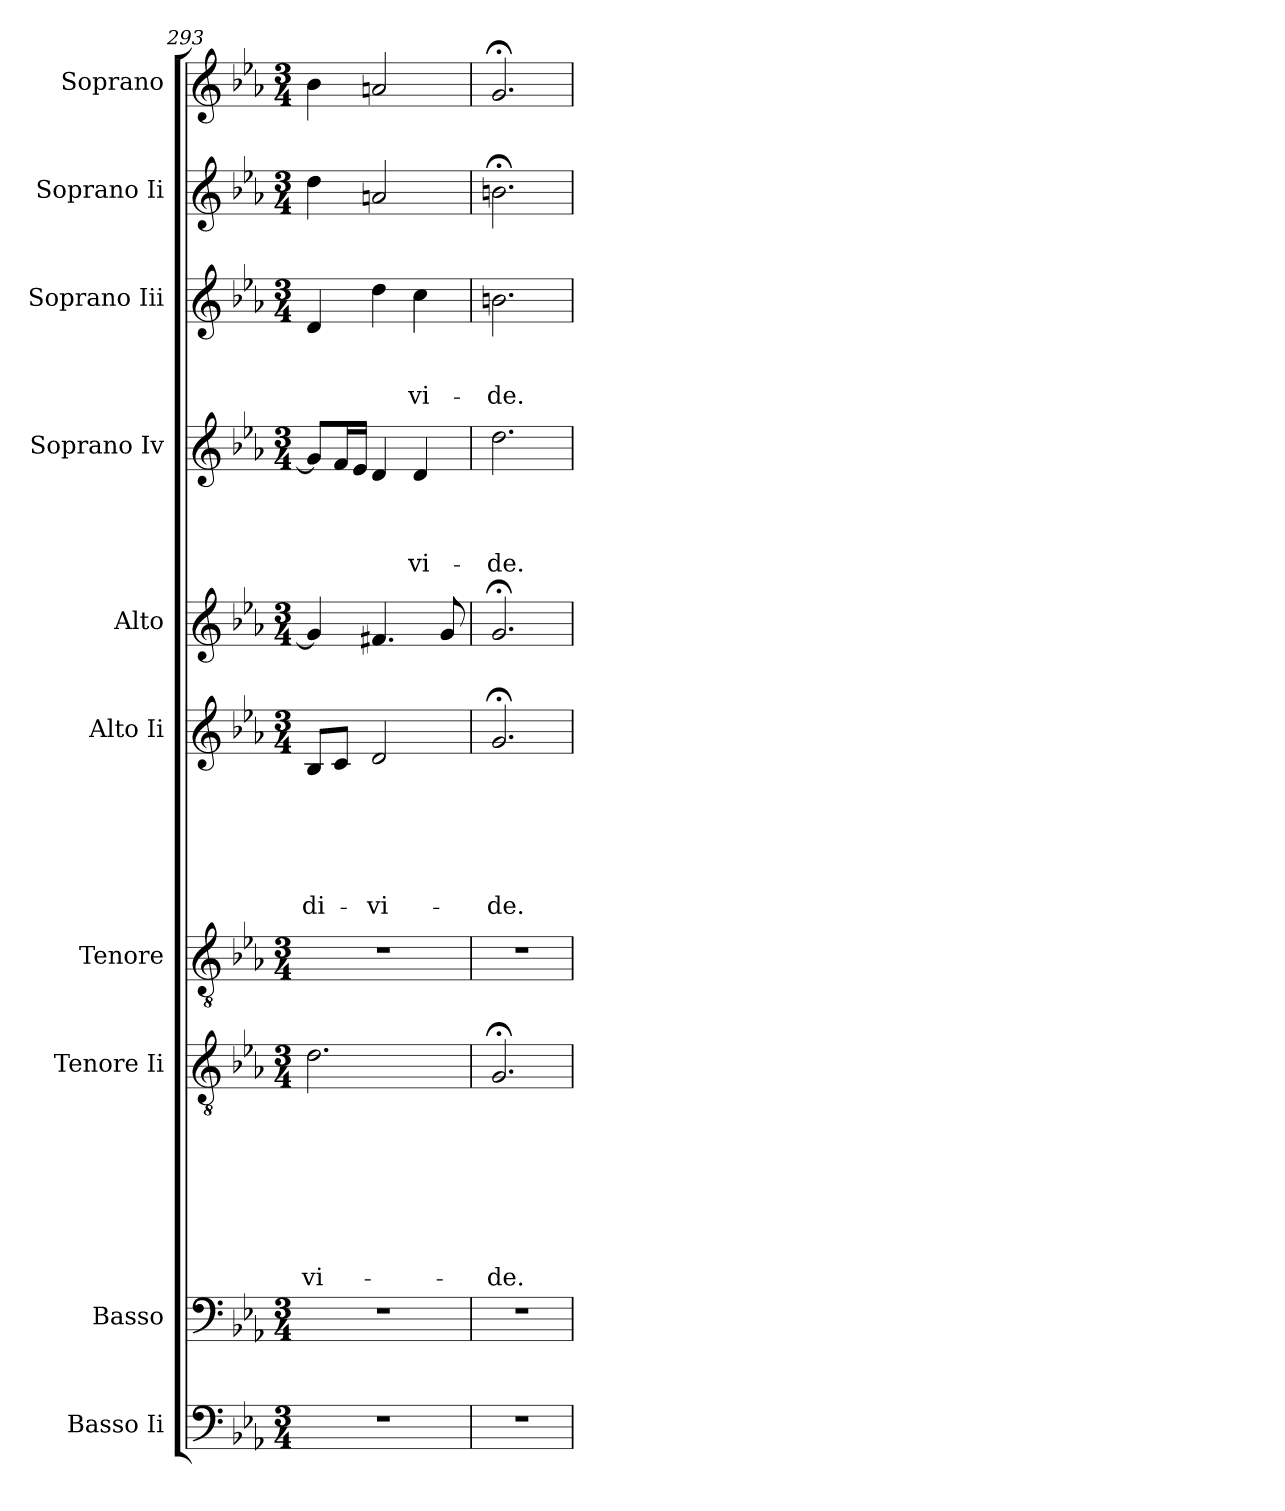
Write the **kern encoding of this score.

**kern	**kern	**kern	**text	**text	**text	**text	**text	**text	**text	**text	**kern	**kern	**text	**text	**text	**text	**text	**text	**kern	**kern	**text	**text	**text	**text	**kern	**text	**text	**text	**kern	**kern
*part10	*part9	*part8	*part8	*part8	*part8	*part8	*part8	*part8	*part8	*part8	*part7	*part6	*part6	*part6	*part6	*part6	*part6	*part6	*part5	*part4	*part4	*part4	*part4	*part4	*part3	*part3	*part3	*part3	*part2	*part1
*staff10	*staff9	*staff8	*staff8	*staff8	*staff8	*staff8	*staff8	*staff8	*staff8	*staff8	*staff7	*staff6	*staff6	*staff6	*staff6	*staff6	*staff6	*staff6	*staff5	*staff4	*staff4	*staff4	*staff4	*staff4	*staff3	*staff3	*staff3	*staff3	*staff2	*staff1
*I"Basso Ii	*I"Basso	*I"Tenore Ii	*	*	*	*	*	*	*	*	*I"Tenore	*I"Alto Ii	*	*	*	*	*	*	*I"Alto	*I"Soprano Iv	*	*	*	*	*I"Soprano Iii	*	*	*	*I"Soprano Ii	*I"Soprano
*clefF4	*clefF4	*clefGv2	*	*	*	*	*	*	*	*	*clefGv2	*clefG2	*	*	*	*	*	*	*clefG2	*clefG2	*	*	*	*	*clefG2	*	*	*	*clefG2	*clefG2
*k[b-e-a-]	*k[b-e-a-]	*k[b-e-a-]	*	*	*	*	*	*	*	*	*k[b-e-a-]	*k[b-e-a-]	*	*	*	*	*	*	*k[b-e-a-]	*k[b-e-a-]	*	*	*	*	*k[b-e-a-]	*	*	*	*k[b-e-a-]	*k[b-e-a-]
*E-:	*E-:	*E-:	*	*	*	*	*	*	*	*	*E-:	*E-:	*	*	*	*	*	*	*E-:	*E-:	*	*	*	*	*E-:	*	*	*	*E-:	*E-:
*M3/4	*M3/4	*M3/4	*	*	*	*	*	*	*	*	*M3/4	*M3/4	*	*	*	*	*	*	*M3/4	*M3/4	*	*	*	*	*M3/4	*	*	*	*M3/4	*M3/4
=293	=293	=293	=293	=293	=293	=293	=293	=293	=293	=293	=293	=293	=293	=293	=293	=293	=293	=293	=293	=293	=293	=293	=293	=293	=293	=293	=293	=293	=293	=293
!LO:N:vis=1	!LO:N:vis=1	!	!	!	!	!	!	!	!	!LO:LY:b	!LO:N:vis=1	!	!	!	!	!	!	!LO:LY:b	!	!	!	!	!	!	!	!	!	!	!	!
2.r	2.r	2.d\	.	.	.	.	.	.	.	-vi-	2.r	8B-/L	.	.	.	.	.	di-	4g/]	8g/L]	.	.	.	.	4d/	.	.	.	4dd\	4b-\
.	.	.	.	.	.	.	.	.	.	.	.	8c/J	.	.	.	.	.	.	.	16f/L	.	.	.	.	.	.	.	.	.	.
.	.	.	.	.	.	.	.	.	.	.	.	.	.	.	.	.	.	.	.	16e-/JJ	.	.	.	.	.	.	.	.	.	.
!	!	!	!	!	!	!	!	!	!	!	!	!	!	!	!	!	!	!LO:LY:b	!	!	!	!	!	!	!	!	!	!	!	!
.	.	.	.	.	.	.	.	.	.	.	.	2d/	.	.	.	.	.	-vi-	4.f#X/	4d/	.	.	.	.	4dd\	.	.	.	2an/	2an/
!	!	!	!	!	!	!	!	!	!	!	!	!	!	!	!	!	!	!	!	!	!	!	!	!LO:LY:b	!	!	!	!LO:LY:b	!	!
.	.	.	.	.	.	.	.	.	.	.	.	.	.	.	.	.	.	.	.	4d/	.	.	.	-vi-	4cc\	.	.	-vi-	.	.
.	.	.	.	.	.	.	.	.	.	.	.	.	.	.	.	.	.	.	8g/	.	.	.	.	.	.	.	.	.	.	.
=294	=294	=294	=294	=294	=294	=294	=294	=294	=294	=294	=294	=294	=294	=294	=294	=294	=294	=294	=294	=294	=294	=294	=294	=294	=294	=294	=294	=294	=294	=294
!LO:N:vis=1	!LO:N:vis=1	!	!	!	!	!	!	!	!	!LO:LY:b	!LO:N:vis=1	!	!	!	!	!	!	!LO:LY:b	!	!	!	!	!	!LO:LY:b	!	!	!	!LO:LY:b	!	!
2.r	2.r	2.G;/	.	.	.	.	.	.	.	-de.	2.r	2.g;/	.	.	.	.	.	-de.	2.g;/	2.dd\	.	.	.	-de.	2.bn\	.	.	-de.	2.bn;<\	2.g;/
=!	=!	=!	=!	=!	=!	=!	=!	=!	=!	=!	=!	=!	=!	=!	=!	=!	=!	=!	=!	=!	=!	=!	=!	=!	=!	=!	=!	=!	=!	=!
*-	*-	*-	*-	*-	*-	*-	*-	*-	*-	*-	*-	*-	*-	*-	*-	*-	*-	*-	*-	*-	*-	*-	*-	*-	*-	*-	*-	*-	*-	*-
